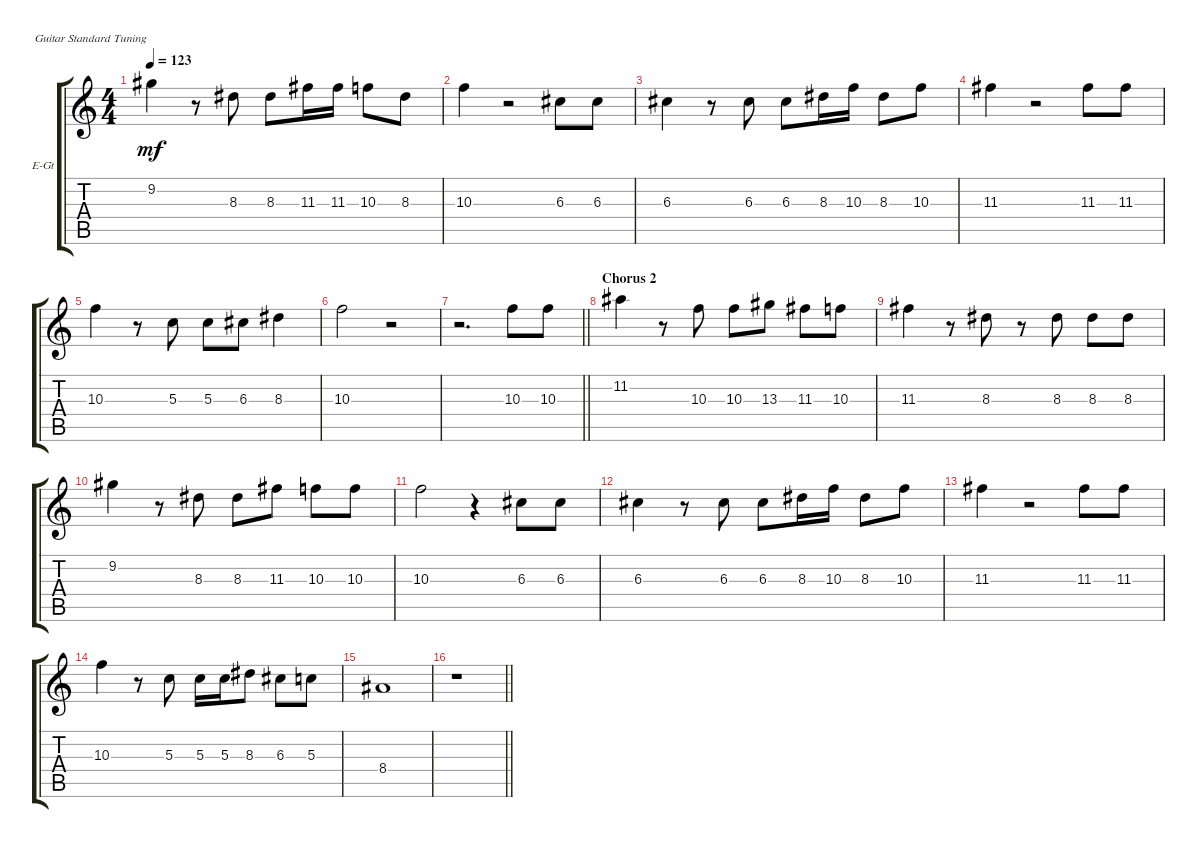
\defaultSystemsLayout 4
\bracketExtendMode groupsimilarinstruments
\firstSystemTrackNameOrientation horizontal
\otherSystemsTrackNameOrientation horizontal
\track ("Vocal" "E-Gt") {instrument acousticguitarnylon}
\staff {score tabs}
\tuning (E4 B3 G3 D3 A2 E2)
\ts (4 4)
\tempo 123
\clef g2
\scale
0.333333
\ks c
9.2.4{dy mf} r.8 8.3.8 8.3.8 11.3.16 11.3.16 10.3.8 8.3.8 |
\scale
0.333333 10.3.4 r.2 6.3.8 6.3.8 |
\scale
0.333333 6.3.4 r.8 6.3.8 6.3.8 8.3.16 10.3.16 8.3.8 10.3.8 |
\scale
0.333333 11.3.4 r.2 11.3.8 11.3.8 |
\scale
0.333333 10.3.4 r.8 5.3.8 5.3.8 6.3.8 8.3.4 |
\scale
0.333333 10.3.2 r.2 |
\scale
0.333333
\barLineRight lightlight
r.2{d} 10.3.8 10.3.8 |
\section ("" "Chorus 2")
\scale
0.333333 11.2.4 r.8 10.3.8 10.3.8 13.3.8 11.3.8 10.3.8 |
\scale
0.333333 11.3.4 r.8 8.3.8 r.8 8.3.8 8.3.8 8.3.8 |
\scale
0.333333 9.2.4 r.8 8.3.8 8.3.8 11.3.8 10.3.8 10.3.8 |
\scale
0.333333 10.3.2 r.4 6.3.8 6.3.8 |
\scale
0.333333 6.3.4 r.8 6.3.8 6.3.8 8.3.16 10.3.16 8.3.8 10.3.8 |
\scale
0.333333 11.3.4 r.2 11.3.8 11.3.8 |
\scale
0.333333 10.3.4 r.8 5.3.8 5.3.16 5.3.16 8.3.8 6.3.8 5.3.8 |
\scale
0.333333 8.4.1 |
\scale
0.333333
\barLineRight lightlight
r.1
